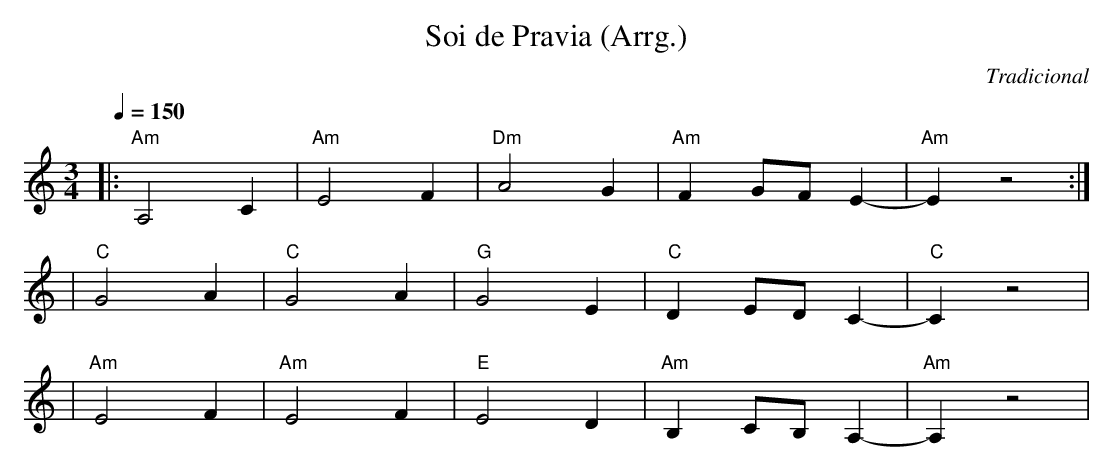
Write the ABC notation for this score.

X:1
T:Soi de Pravia (Arrg.)
C:Tradicional
M:3/4
L:1/4
Q:1/4=150
K:Am
|: "Am"A,2 C|"Am"E2 F|"Dm"A2 G|"Am"F G/F/ E-|"Am"E z2 :|
|"C"G2 A|"C"G2 A|"G"G2 E|"C"D E/D/ C-|"C"C z2|
|"Am"E2 F|"Am"E2 F|"E"E2 D|"Am"B, C/B,/ A,-|"Am"A, z2|
